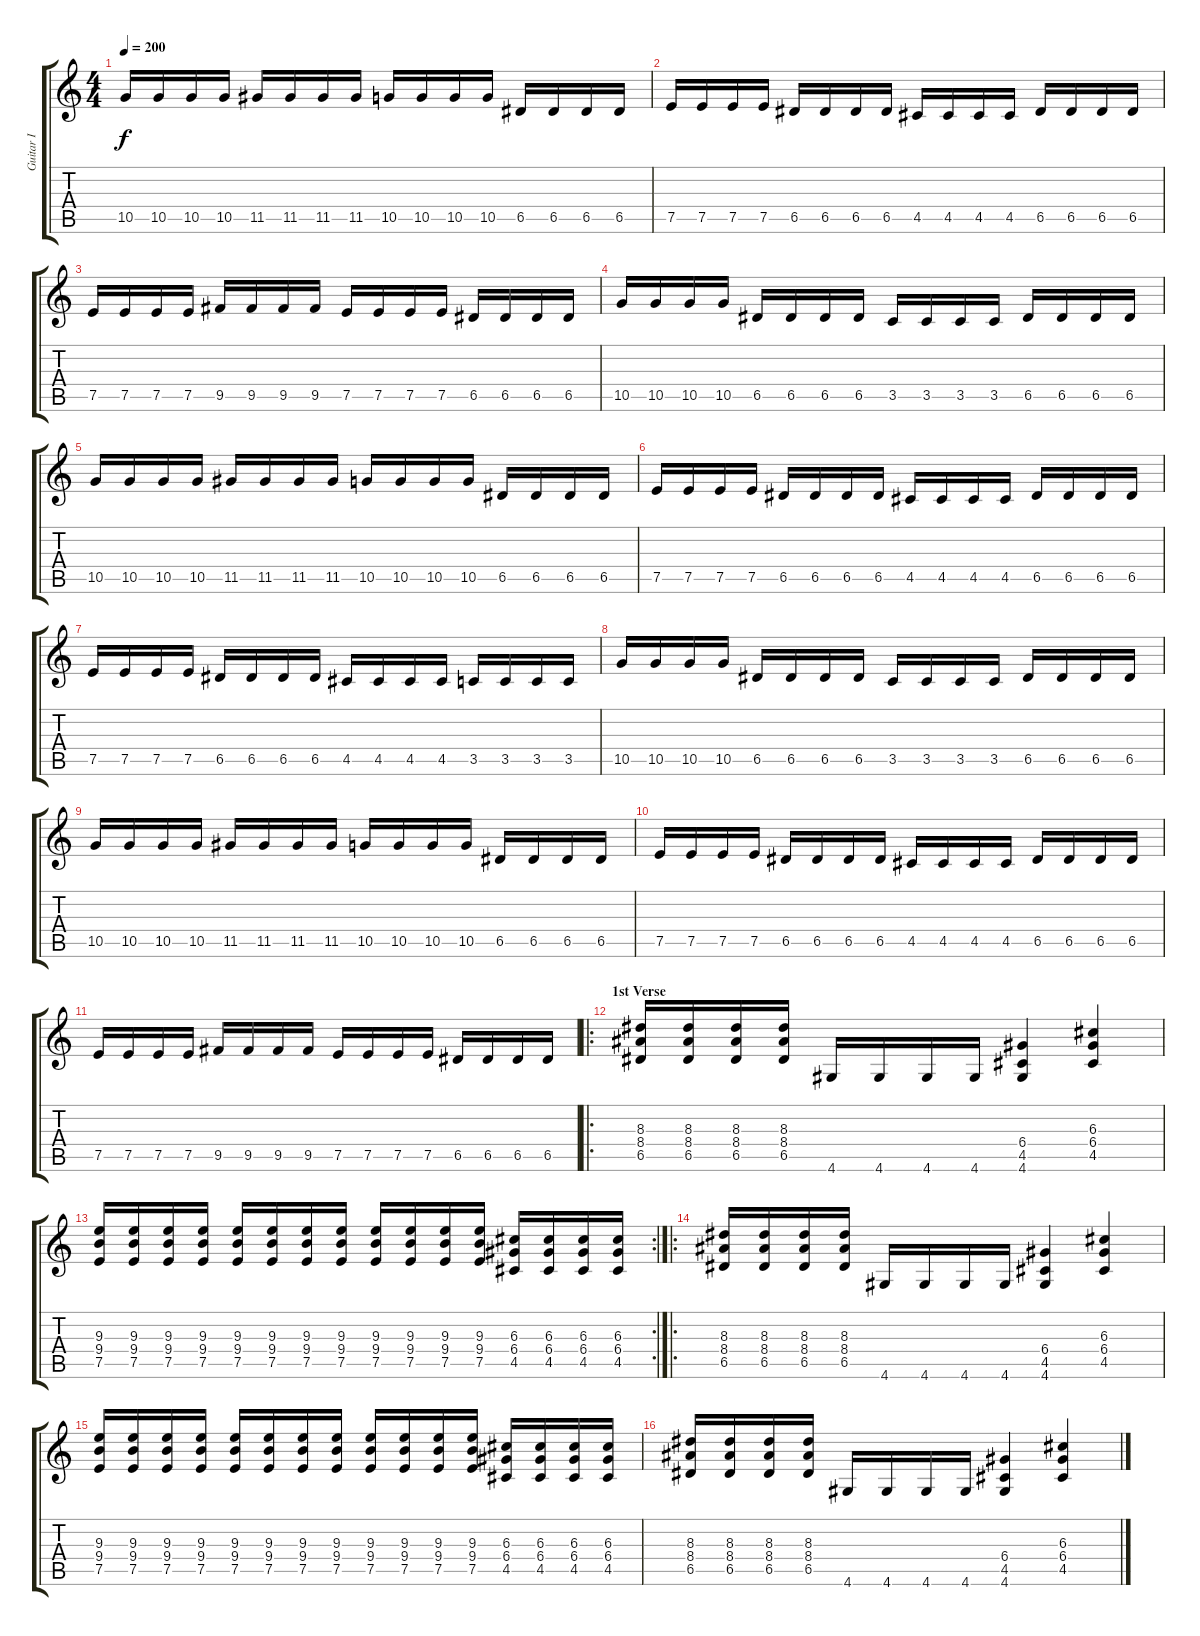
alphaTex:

\track ("Guitar I" "Guitar I") {instrument distortionguitar}
\staff {score tabs}
\tuning (E4 B3 G3 D3 A2 E2) {hide}
\ts (4 4)
\tempo 200
\clef g2
\ks c
10.5.16{dy f} 10.5.16 10.5.16 10.5.16 11.5.16 11.5.16 11.5.16 11.5.16 10.5.16 10.5.16 10.5.16 10.5.16 6.5.16 6.5.16 6.5.16 6.5.16 |
7.5.16 7.5.16 7.5.16 7.5.16 6.5.16 6.5.16 6.5.16 6.5.16 4.5.16 4.5.16 4.5.16 4.5.16 6.5.16 6.5.16 6.5.16 6.5.16 |
7.5.16 7.5.16 7.5.16 7.5.16 9.5.16 9.5.16 9.5.16 9.5.16 7.5.16 7.5.16 7.5.16 7.5.16 6.5.16 6.5.16 6.5.16 6.5.16 |
10.5.16 10.5.16 10.5.16 10.5.16 6.5.16 6.5.16 6.5.16 6.5.16 3.5.16 3.5.16 3.5.16 3.5.16 6.5.16 6.5.16 6.5.16 6.5.16 |
10.5.16 10.5.16 10.5.16 10.5.16 11.5.16 11.5.16 11.5.16 11.5.16 10.5.16 10.5.16 10.5.16 10.5.16 6.5.16 6.5.16 6.5.16 6.5.16 |
7.5.16 7.5.16 7.5.16 7.5.16 6.5.16 6.5.16 6.5.16 6.5.16 4.5.16 4.5.16 4.5.16 4.5.16 6.5.16 6.5.16 6.5.16 6.5.16 |
7.5.16 7.5.16 7.5.16 7.5.16 6.5.16 6.5.16 6.5.16 6.5.16 4.5.16 4.5.16 4.5.16 4.5.16 3.5.16 3.5.16 3.5.16 3.5.16 |
10.5.16 10.5.16 10.5.16 10.5.16 6.5.16 6.5.16 6.5.16 6.5.16 3.5.16 3.5.16 3.5.16 3.5.16 6.5.16 6.5.16 6.5.16 6.5.16 |
10.5.16 10.5.16 10.5.16 10.5.16 11.5.16 11.5.16 11.5.16 11.5.16 10.5.16 10.5.16 10.5.16 10.5.16 6.5.16 6.5.16 6.5.16 6.5.16 |
7.5.16 7.5.16 7.5.16 7.5.16 6.5.16 6.5.16 6.5.16 6.5.16 4.5.16 4.5.16 4.5.16 4.5.16 6.5.16 6.5.16 6.5.16 6.5.16 |
7.5.16 7.5.16 7.5.16 7.5.16 9.5.16 9.5.16 9.5.16 9.5.16 7.5.16 7.5.16 7.5.16 7.5.16 6.5.16 6.5.16 6.5.16 6.5.16 |
\ro
\section ("" "1st Verse")
(8.3 8.4 6.5).16 (8.3 8.4 6.5).16 (8.3 8.4 6.5).16 (8.3 8.4 6.5).16 4.6.16 4.6.16 4.6.16 4.6.16 (6.4 4.5 4.6).4 (6.3 6.4 4.5).4 |
\rc 2
(9.3 9.4 7.5).16 (9.3 9.4 7.5).16 (9.3 9.4 7.5).16 (9.3 9.4 7.5).16 (9.3 9.4 7.5).16 (9.3 9.4 7.5).16 (9.3 9.4 7.5).16 (9.3 9.4 7.5).16 (9.3 9.4 7.5).16 (9.3 9.4 7.5).16 (9.3 9.4 7.5).16 (9.3 9.4 7.5).16 (6.3 6.4 4.5).16 (6.3 6.4 4.5).16 (6.3 6.4 4.5).16 (6.3 6.4 4.5).16 |
\ro
(8.3 8.4 6.5).16 (8.3 8.4 6.5).16 (8.3 8.4 6.5).16 (8.3 8.4 6.5).16 4.6.16 4.6.16 4.6.16 4.6.16 (6.4 4.5 4.6).4 (6.3 6.4 4.5).4 |
(9.3 9.4 7.5).16 (9.3 9.4 7.5).16 (9.3 9.4 7.5).16 (9.3 9.4 7.5).16 (9.3 9.4 7.5).16 (9.3 9.4 7.5).16 (9.3 9.4 7.5).16 (9.3 9.4 7.5).16 (9.3 9.4 7.5).16 (9.3 9.4 7.5).16 (9.3 9.4 7.5).16 (9.3 9.4 7.5).16 (6.3 6.4 4.5).16 (6.3 6.4 4.5).16 (6.3 6.4 4.5).16 (6.3 6.4 4.5).16 |
(8.3 8.4 6.5).16 (8.3 8.4 6.5).16 (8.3 8.4 6.5).16 (8.3 8.4 6.5).16 4.6.16 4.6.16 4.6.16 4.6.16 (6.4 4.5 4.6).4 (6.3 6.4 4.5).4
